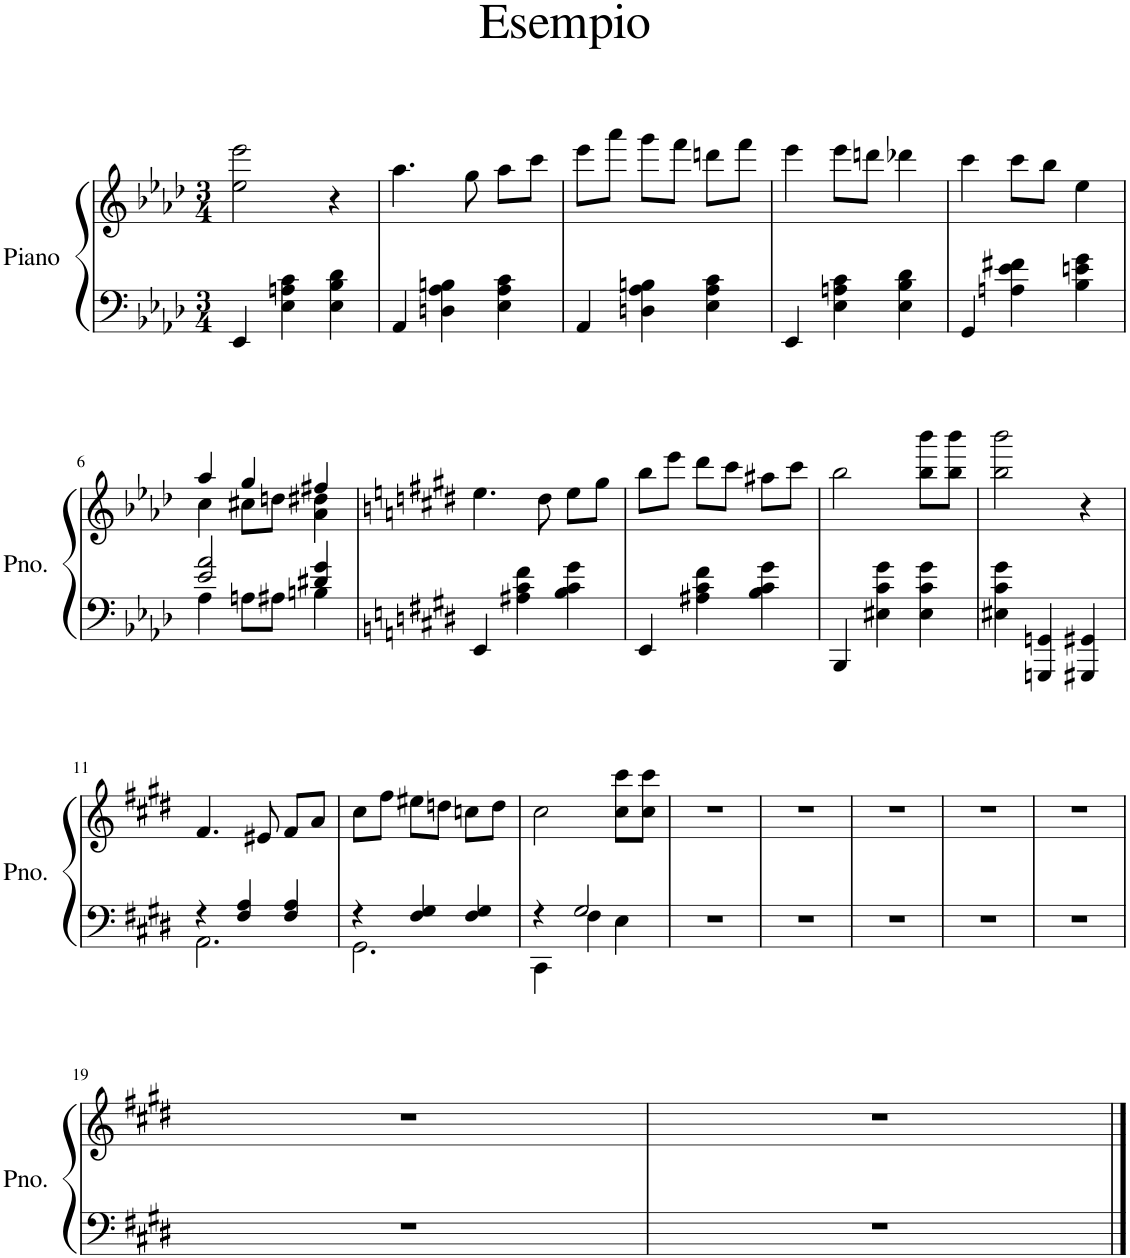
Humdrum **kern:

**kern	**kern
*part1	*part1
*staff2	*staff1
*I"Piano	*
*I'Pno.	*
*clefF4	*clefG2
*k[b-e-a-d-]	*k[b-e-a-d-]
*M3/4	*M3/4
=1	=1
4EE-/	2ee-\ 2eee-\
4E-\ 4An\ 4c\	.
4E-\ 4B-\ 4d-\	4r
=2	=2
4AA-/	4.aa-\
4Dn\ 4A-\ 4Bn\	.
.	8gg\
4E-\ 4A-\ 4c\	8aa-\L
.	8ccc\J
=3	=3
4AA-/	8eee-\L
.	8aaa-\J
4Dn\ 4A-\ 4Bn\	8ggg\L
.	8fff\J
4E-\ 4A-\ 4c\	8dddn\L
.	8fff\J
=4	=4
4EE-/	4eee-\
4E-\ 4An\ 4c\	8eee-\L
.	8dddn\J
4E-\ 4B-\ 4d-\	4ddd-X\
=5	=5
4GG/	4ccc\
4An\ 4e-\ 4f#X\	8ccc\L
.	8bb-\J
4B-\ 4en\ 4g\	4ee-\
!!LO:LB:g=z
=6	=6
*^	*^
2e-/ 2a-/	4A-\	4aa-/	4cc\
.	8An\L	4gg/	8cc#X\L
.	8A#X\J	.	8ddn\J
4d#X/ 4g/	4Bn\	4ff#X/	4a-\ 4dd#X\
*v	*v	*	*
*	*v	*v
=7	=7
*k[f#c#g#d#]	*k[f#c#g#d#]
4EE/	4.ee\
4A#X\ 4c#\ 4f#\	.
.	8dd#\
4B\ 4c#\ 4g#\	8ee\L
.	8gg#\J
=8	=8
4EE/	8bb\L
.	8eee\J
4A#X\ 4c#\ 4f#\	8ddd#\L
.	8ccc#\J
4B\ 4c#\ 4g#\	8aa#X\L
.	8ccc#\J
=9	=9
4BBB/	2bb\
4E#X\ 4c#\ 4g#\	.
4E#\ 4c#\ 4g#\	8bb\ 8bbb\L
.	8bb\ 8bbb\J
=10	=10
4E#X\ 4c#\ 4g#\	2bb\ 2bbb\
4GGGn/ 4GGn/	.
4GGG#X/ 4GG#X/	4r
!!LO:LB:g=z
=11	=11
*^	*
4r	2.AA\	4.f#/
4F#/ 4A/	.	.
.	.	8e#X/
4F#/ 4A/	.	8f#/L
.	.	8a/J
=12	=12	=12
4r	2.GG#\	8cc#\L
.	.	8ff#\J
4F#/ 4G#/	.	8ee#X\L
.	.	8ddn\J
4F#/ 4G#/	.	8ccn\L
.	.	8dd\J
=13	=13	=13
4r	4CC#\	2cc#\
2G#/	4F#\	.
.	4E\	8cc#\ 8ccc#\L
.	.	8cc#\ 8ccc#\J
*v	*v	*
=14	=14
2.r	2.r
=15	=15
2.r	2.r
=16	=16
2.r	2.r
=17	=17
2.r	2.r
=18	=18
2.r	2.r
!!LO:LB:g=z
=19	=19
2.r	2.r
=20	=20
2.r	2.r
==	==
*-	*-
